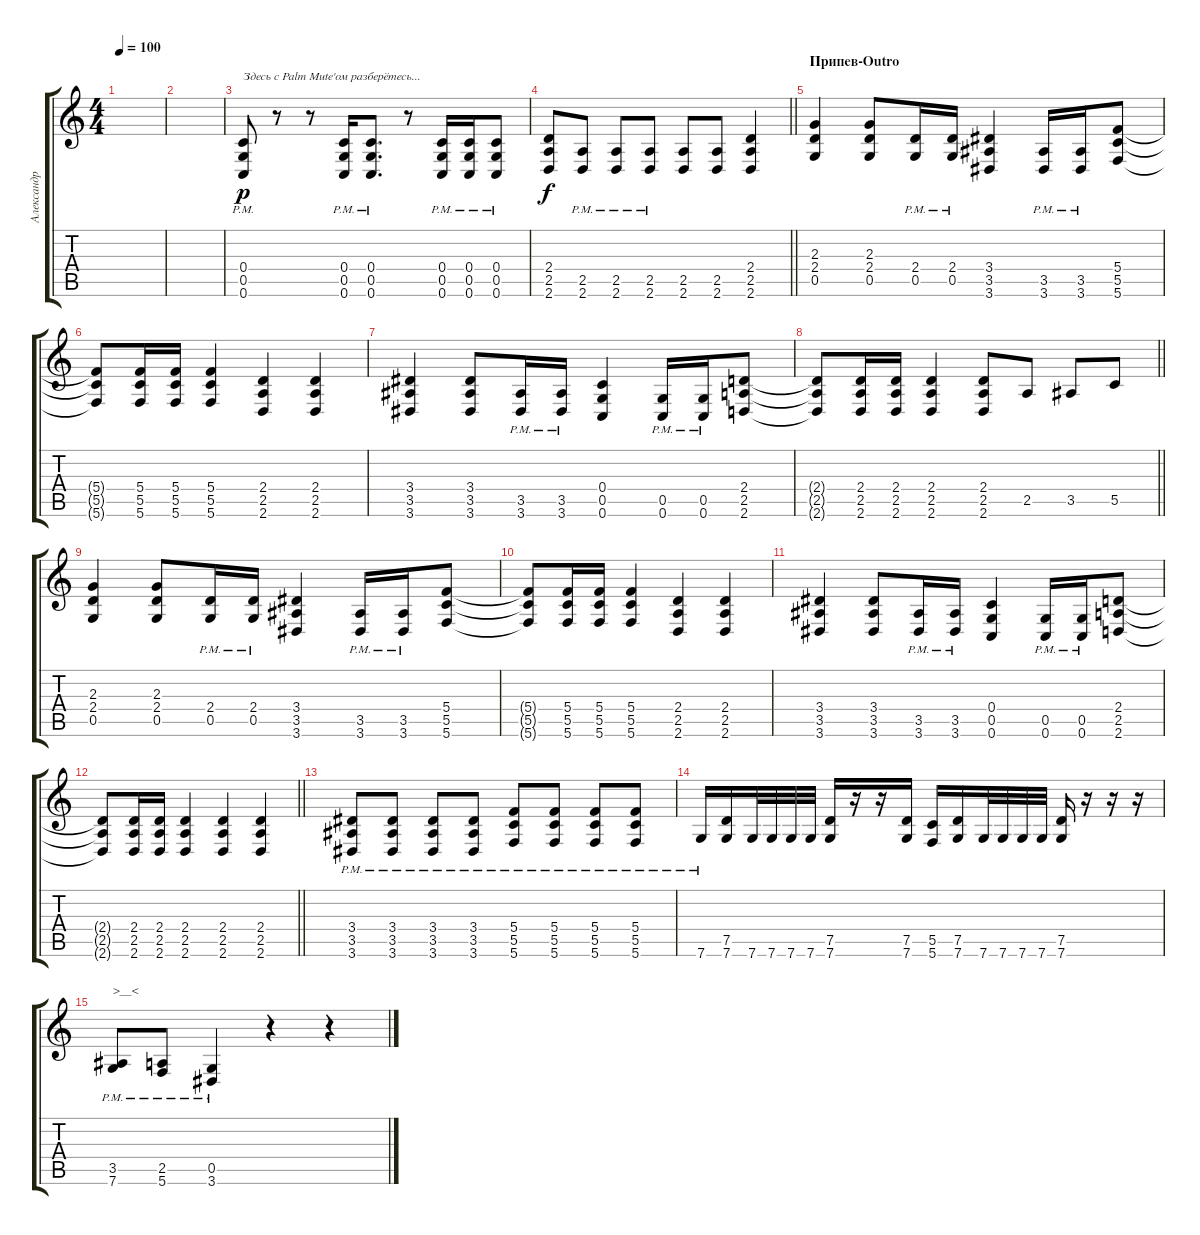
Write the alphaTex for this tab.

\track ("Александр «Кот» Лежнёв" "Александр ") {instrument distortionguitar}
\staff {score tabs}
\tuning (D4 A3 F3 C3 G2 C2) {hide}
\ts (4 4)
\tempo 100
\clef g2
\ks c
|
|
(0.4{pm} 0.5{pm} 0.6{pm}).8{txt "Здесь с Palm Mute'ом разберётесь..." dy p} r.8 r.8 (0.4{pm} 0.5{pm} 0.6{pm}).16 (0.4{pm} 0.5{pm} 0.6{pm}).8{d} r.8 (0.4{pm} 0.5{pm} 0.6{pm}).16 (0.4{pm} 0.5{pm} 0.6{pm}).16 (0.4{pm} 0.5{pm} 0.6{pm}).8 |
\barLineRight lightlight
(2.4 2.5 2.6).8{dy f} (2.5{pm} 2.6{pm}).8 (2.5{pm} 2.6{pm}).8 (2.5{pm} 2.6{pm}).8 (2.5 2.6).8 (2.5 2.6).8 (2.4 2.5 2.6).4 |
\section ("" "Припев-Outro")
(2.3 2.4 0.5).4 (2.3 2.4 0.5).8 (2.4{pm} 0.5{pm}).16 (2.4{pm} 0.5{pm}).16 (3.4 3.5 3.6).4 (3.5{pm} 3.6{pm}).16 (3.5{pm} 3.6{pm}).16 (5.4 5.5 5.6).8 |
(5.4{t} 5.5{t} 5.6{t}).8 (5.4 5.5 5.6).16 (5.4 5.5 5.6).16 (5.4 5.5 5.6).4 (2.4 2.5 2.6).4 (2.4 2.5 2.6).4 |
(3.4 3.5 3.6).4 (3.4 3.5 3.6).8 (3.5{pm} 3.6{pm}).16 (3.5{pm} 3.6{pm}).16 (0.4 0.5 0.6).4 (0.5{pm} 0.6{pm}).16 (0.5{pm} 0.6{pm}).16 (2.4 2.5 2.6).8 |
\barLineRight lightlight
(2.4{t} 2.5{t} 2.6{t}).8 (2.4 2.5 2.6).16 (2.4 2.5 2.6).16 (2.4 2.5 2.6).4 (2.4 2.5 2.6).8 2.5.8 3.5.8 5.5.8 |
(2.3 2.4 0.5).4 (2.3 2.4 0.5).8 (2.4{pm} 0.5{pm}).16 (2.4{pm} 0.5{pm}).16 (3.4 3.5 3.6).4 (3.5{pm} 3.6{pm}).16 (3.5{pm} 3.6{pm}).16 (5.4 5.5 5.6).8 |
(5.4{t} 5.5{t} 5.6{t}).8 (5.4 5.5 5.6).16 (5.4 5.5 5.6).16 (5.4 5.5 5.6).4 (2.4 2.5 2.6).4 (2.4 2.5 2.6).4 |
(3.4 3.5 3.6).4 (3.4 3.5 3.6).8 (3.5{pm} 3.6{pm}).16 (3.5{pm} 3.6{pm}).16 (0.4 0.5 0.6).4 (0.5{pm} 0.6{pm}).16 (0.5{pm} 0.6{pm}).16 (2.4 2.5 2.6).8 |
\barLineRight lightlight
(2.4{t} 2.5{t} 2.6{t}).8 (2.4 2.5 2.6).16 (2.4 2.5 2.6).16 (2.4 2.5 2.6).4 (2.4 2.5 2.6).4 (2.4 2.5 2.6).4 |
(3.4{pm} 3.5{pm} 3.6{pm}).8 (3.4{pm} 3.5{pm} 3.6{pm}).8 (3.4{pm} 3.5{pm} 3.6{pm}).8 (3.4{pm} 3.5{pm} 3.6{pm}).8 (5.4{pm} 5.5{pm} 5.6{pm}).8 (5.4{pm} 5.5{pm} 5.6{pm}).8 (5.4{pm} 5.5{pm} 5.6{pm}).8 (5.4{pm} 5.5{pm} 5.6{pm}).8 |
7.6{pm}.16 (7.5 7.6).16 7.6.32 7.6.32 7.6.32 7.6.32 (7.5 7.6).16 r.16 r.16 (7.5 7.6).16 (5.5 5.6).16 (7.5 7.6).16 7.6.32 7.6.32 7.6.32 7.6.32 (7.5 7.6).16 r.16 r.16 r.16 |
(3.5{pm} 7.6{pm}).8{txt ">__<"} (2.5{pm} 5.6{pm}).8 (0.5{pm} 3.6{pm}).4 r.4 r.4
